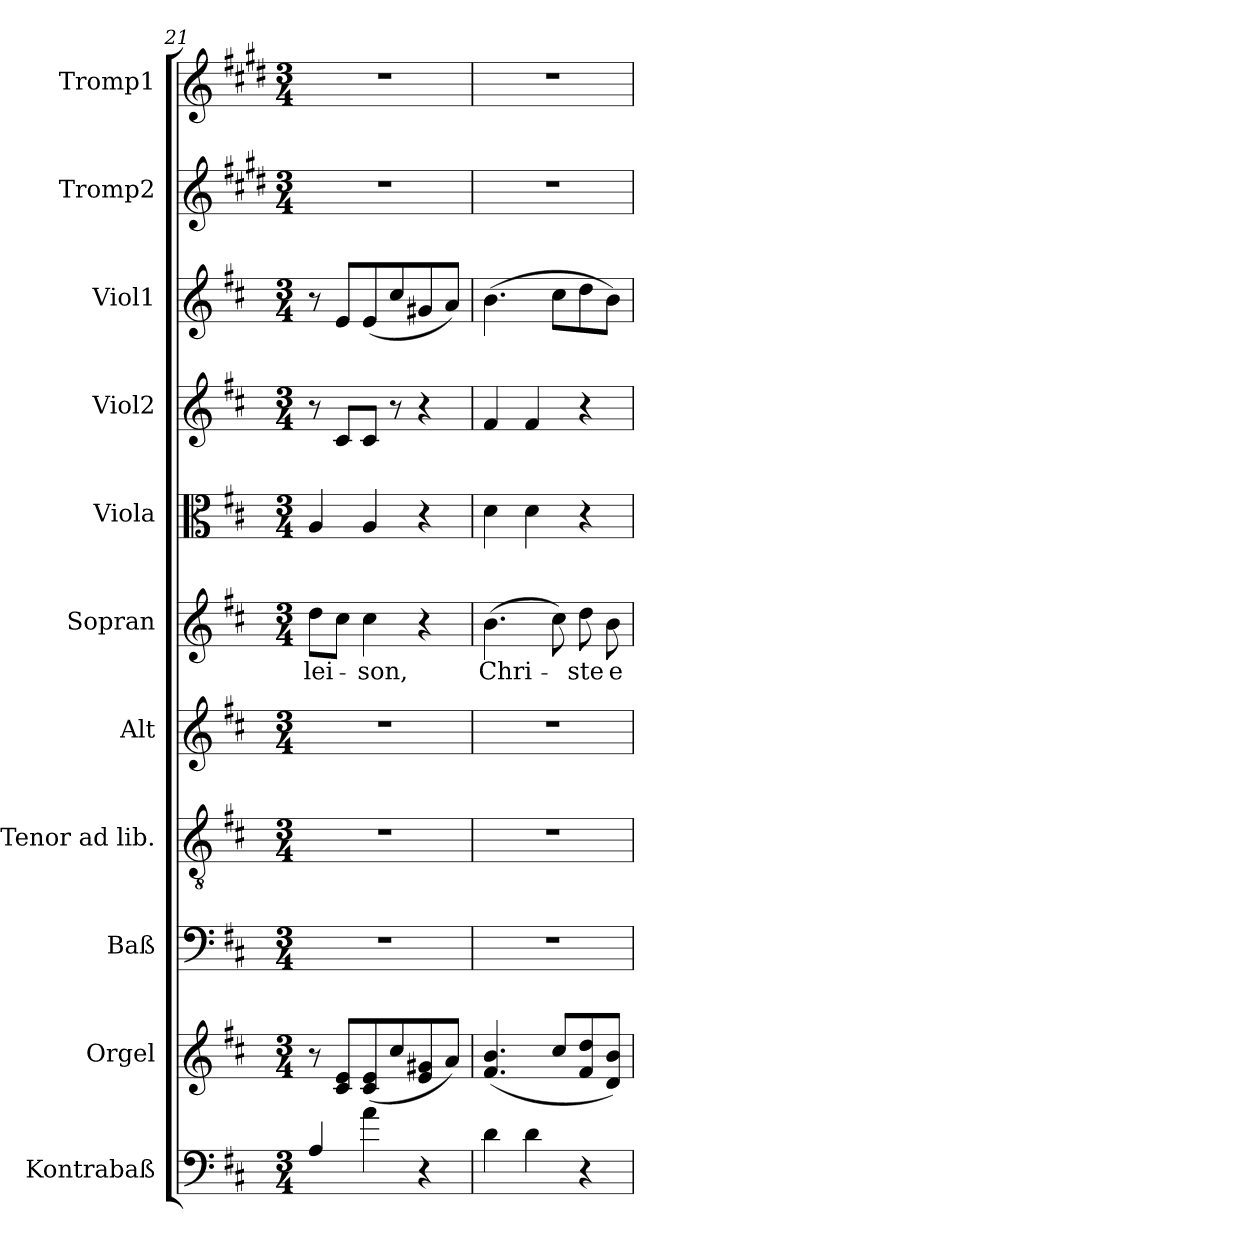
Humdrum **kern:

**kern	**kern	**kern	**kern	**kern	**kern	**text	**kern	**kern	**kern	**kern	**kern
*part11	*part10	*part9	*part8	*part7	*part6	*part6	*part5	*part4	*part3	*part2	*part1
*staff11	*staff10	*staff9	*staff8	*staff7	*staff6	*staff6	*staff5	*staff4	*staff3	*staff2	*staff1
*I"Kontrabaß	*I"Orgel	*I"Baß	*I"Tenor ad lib.	*I"Alt	*I"Sopran	*	*I"Viola	*I"Viol2	*I"Viol1	*I"Tromp2	*I"Tromp1
*	*	*	*	*	*	*	*I'Vla	*	*	*	*
*clefF4	*clefG2	*clefF4	*clefGv2	*clefG2	*clefG2	*	*clefC3	*clefG2	*clefG2	*clefG2	*clefG2
*ITrd7c12	*	*	*	*	*	*	*	*	*	*ITrd1c2	*ITrd1c2
*k[f#c#]	*k[f#c#]	*k[f#c#]	*k[f#c#]	*k[f#c#]	*k[f#c#]	*	*k[f#c#]	*k[f#c#]	*k[f#c#]	*k[f#c#]	*k[f#c#]
*D:	*D:	*D:	*D:	*D:	*D:	*	*D:	*D:	*D:	*D:	*D:
*M3/4	*M3/4	*M3/4	*M3/4	*M3/4	*M3/4	*	*M3/4	*M3/4	*M3/4	*M3/4	*M3/4
=21	=21	=21	=21	=21	=21	=21	=21	=21	=21	=21	=21
!	!	!	!	!	!	!LO:LY:b	!	!	!	!	!
4AA/	8r	2.r	2.r	2.r	8dd\L	-lei-	4A/	8r	8r	2.r	2.r
.	8c#/ 8e/L	.	.	.	8cc#\J	.	.	8c#/L	8e/L	.	.
!	!	!	!	!	!	!LO:LY:b	!	!	!	!	!
4A\	(<8c#/ 8e/	.	.	.	4cc#\	-son,	4A/	8c#/J	(<8e/	.	.
.	8cc#/	.	.	.	.	.	.	8r	8cc#/	.	.
4r	8e/ 8g#X/	.	.	.	4r	.	4r	4r	8g#X/	.	.
.	8a/J)	.	.	.	.	.	.	.	8a/J)	.	.
!!LO:PB:g=z
=22	=22	=22	=22	=22	=22	=22	=22	=22	=22	=22	=22
!	!	!	!	!	!	!LO:LY:b	!	!	!	!	!
4D\	(<4.f#/ 4.b/	2.r	2.r	2.r	(>4.b\	Chri-	4d\	4f#/	(>4.b\	2.r	2.r
4D\	.	.	.	.	.	.	4d\	4f#/	.	.	.
.	8cc#/L	.	.	.	8cc#\)	.	.	.	8cc#\L	.	.
!	!	!	!	!	!	!LO:LY:b	!	!	!	!	!
4r	8f#/ 8dd/	.	.	.	8dd\	-ste	4r	4r	8dd\	.	.
!	!	!	!	!	!	!LO:LY:b	!	!	!	!	!
.	8d/ 8b/J)	.	.	.	8b\	e-	.	.	8b\J)	.	.
=	=	=	=	=	=	=	=	=	=	=	=
*-	*-	*-	*-	*-	*-	*-	*-	*-	*-	*-	*-
